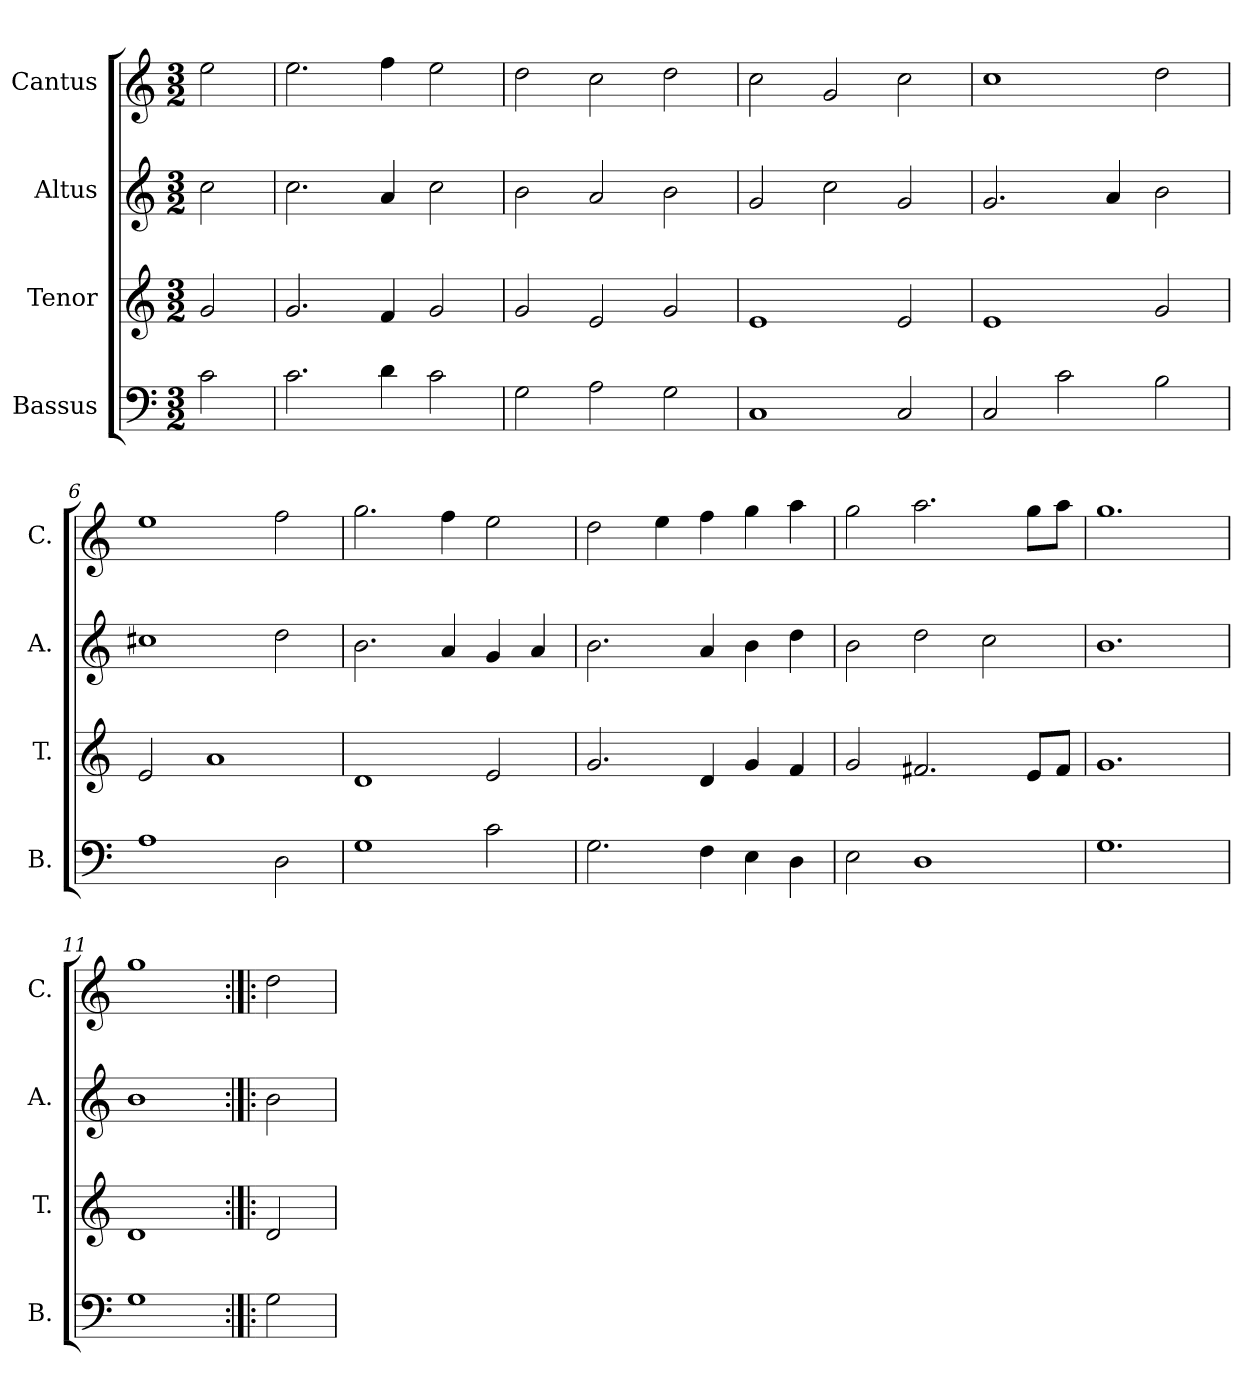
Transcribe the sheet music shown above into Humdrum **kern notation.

**kern	**kern	**kern	**kern
*part4	*part3	*part2	*part1
*staff4	*staff3	*staff2	*staff1
*I"Bassus	*I"Tenor	*I"Altus	*I"Cantus
*I'B.	*I'T.	*I'A.	*I'C.
*clefF4	*clefG2	*clefG2	*clefG2
*k[]	*k[]	*k[]	*k[]
*M3/2	*M3/2	*M3/2	*M3/2
=1	=1	=1	=1
2c\	2g/	2cc\	2ee\
=2	=2	=2	=2
2.c\	2.g/	2.cc\	2.ee\
4d\	4f/	4a/	4ff\
2c\	2g/	2cc\	2ee\
=3	=3	=3	=3
2G\	2g/	2b\	2dd\
2A\	2e/	2a/	2cc\
2G\	2g/	2b\	2dd\
=4	=4	=4	=4
1C	1e	2g/	2cc\
.	.	2cc\	2g/
2C/	2e/	2g/	2cc\
=5	=5	=5	=5
2C/	1e	2.g/	1cc
2c\	.	.	.
.	.	4a/	.
2B\	2g/	2b\	2dd\
=6	=6	=6	=6
1A	2e/	1cc#X	1ee
.	1a	.	.
2D\	.	2dd\	2ff\
=7	=7	=7	=7
1G	1d	2.b\	2.gg\
.	.	4a/	4ff\
2c\	2e/	4g/	2ee\
.	.	4a/	.
=8	=8	=8	=8
2.G\	2.g/	2.b\	2dd\
.	.	.	4ee\
4F\	4d/	4a/	4ff\
4E\	4g/	4b\	4gg\
4D\	4f/	4dd\	4aa\
=9	=9	=9	=9
2E\	2g/	2b\	2gg\
1D	2.f#X/	2dd\	2.aa\
.	.	2cc\	.
.	8e/L	.	8gg\L
.	8f#/J	.	8aa\J
=10	=10	=10	=10
1.G	1.g	1.b	1.gg
=11	=11	=11	=11
1G	1d	1b	1gg
=12:|!|:	=12:|!|:	=12:|!|:	=12:|!|:
2G\	2d/	2b\	2dd\
=	=	=	=
*-	*-	*-	*-
